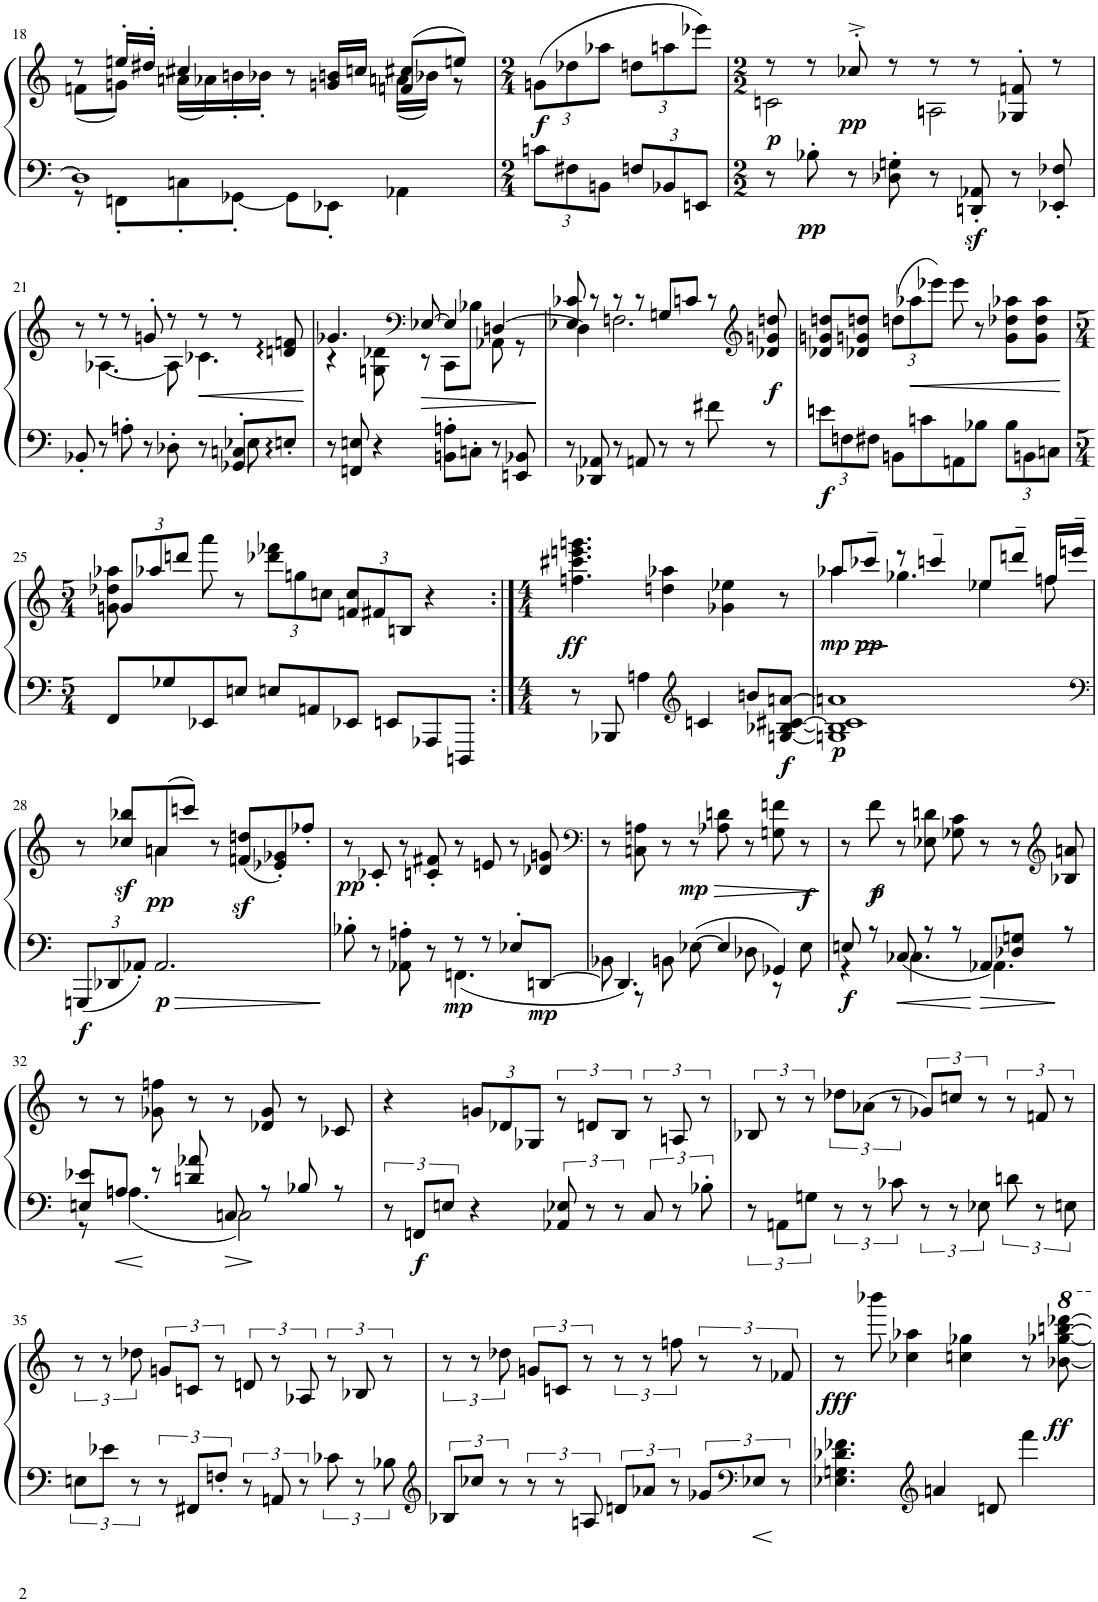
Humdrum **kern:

**kern	**kern	**dynam
*part1	*part1	*part1
*staff2	*staff1	*staff1/2
*I"Piano	*	*
*I'Pno.	*	*
!!LO:PB:g=z
*clefF4	*clefG2	*
*k[]	*k[]	*
*M2/2	*M2/2	*
=18	=18	=18
*^	*^	*
1D]	8r	8r	(8fn\L	.
.	8FFn'\L	16een'/LL	8gn\J)	.
.	.	16dd#X'/JJ	.	.
.	8Cn'\	4cc#X/	(16an\LL	.
.	.	.	16a-X\)	.
.	[8GG-X'\J	.	16bn'\	.
.	.	.	16b-X'\JJ	.
.	8GG-\L]	8r	4ryy	.
.	8EE-X'\J	16gn/ 16bn/LL	.	.
.	.	16ccn/JJ	.	.
.	4AA-X\	(8fn/ 8cc#X/L	(16an\LL	.
.	.	.	16b-X\JJ)	.
.	.	8een/J)	8r	.
*v	*v	*	*	*
*	*v	*v	*
=19	=19	=19
*M2/4	*M2/4	*
*Xbrackettup	*Xbrackettup	*
*	*^	*
!	!	!	!LO:DY:b
*	*v	*v	*
12cn\L	(12gn\L	f
12F#X\	12dd-X\	.
12BBn\J	12aa-X\J	.
12Fn/L	12ddn\L	.
12BB-X/	12aan\	.
12EEn/J	12eee-X\J)	.
=20	=20	=20
*M2/2	*M2/2	*
*	*^	*
!	!	!	!LO:DY:b
8r	8r	2cn\	p
!	!	!	!LO:DY:b=2
8B-X'\	8r	.	pp
!	!	!	!LO:DY:b
8r	8cc-X'^/	.	pp
8D-X\' 8Gn\'	8r	.	.
8r	8r	2An\	.
8DDn/z<' 8AA-X/z<'	8r	.	.
8r	8G-X/' 8fn/'	.	.
8EE-X/' 8F-X/'	8r	.	.
!!LO:LB:g=z	!!
=21	=21	=21	=21
*^	*	*	*
8BB-X'/	2.ryy	8r	8ryy	.
8r	.	8r	[4.A-X\	.
8An'\	.	8r	.	.
8r	.	8gn'/	.	.
8D-X'\	.	8r	8A-\]	.
!	!	!	!	!LO:HP:b
8r	.	8r	4.c-X\	<
8GG-X/' 8Cn/'L	8E-X\	8r	.	.
8En:'/J	8ryy	8dn/ 8fn/	.	.
*v	*v	*	*	*
*	*v	*v	*
.	.	[
=22	=22	=22
*	*^	*
8r	4.g-X/	4r	.
8FFn/ 8En/	.	.	.
4r	.	8Gn\ 8d-X\	.
*	*clefF4	*	*
!	!	!	!LO:HP:b
.	[8E-X/	8r	>
8BBn\' 8An\'L	4E-/]	8CC\L	.
8Cn'\J	.	8B-X\J	.
8r	[4Dn/	8AA-X\	.
8EEn/ 8BB-X/	.	8r	.
*	*v	*v	*
.	.	]
=23	=23	=23
*	*^	*
8r	8E-X/ 8c-X/	4D\]	.
8DD-X/ 8AA-X/	8r	.	.
8r	8r	2.Fn\	.
8AAn/	8r	.	.
8r	8Gn/L	.	.
8r	8cn/J	.	.
8f#X\	8r	.	.
*	*clefG2	*	*
!	!	!	!LO:DY:b
8r	8d-X/ 8gn/ 8ddn/	.	f
*	*v	*v	*
=24	=24	=24
!	!	!LO:DY:b=2
12en\L	8d-X/ 8gn/ 8ddn/L	f
12Fn\	.	.
.	8d-X/ 8gn/ 8ddn/J	.
12F#X\J	.	.
8BBn\L	(12ddn\L	.
!	!	!LO:HP:b
.	12aa-X\	<
8cn\	.	.
.	12eee-X\J)	.
8AAn\	8eee-\	.
8B-X\J	8r	.
12B-\L	8g\ 8dd-X\ 8aa-X\L	.
12BBn\	.	.
.	8g\ 8dd-\ 8aa-\J	.
12Cn\J	.	.
.	.	[
!!LO:LB:g=z
=25	=25	=25
*M5/4	*M5/4	*
*	*^	*
8FF/L	12g/L	8gn\ 8dd-X\ 8aa-X\	.
.	12aa-X/	.	.
8G-X/	.	1ryy	.
.	12dddn/J	.	.
8EE-X/	8aaa\	.	.
8En/J	8r	.	.
8En/L	12ddd-X\ 12fff-X\L	.	.
.	12ggn\	.	.
8AAn/	.	.	.
.	12ccn\J	.	.
8EE-X/J	12fn/ 12cc/L	.	.
.	12f#X/	.	.
8EEn/L	.	.	.
.	12Bn/J	.	.
8AAA-X/	4r	.	.
8DDDn/J	.	8ryy	.
*	*v	*v	*
=26:|!	=26:|!	=26:|!
*M4/4	*M4/4	*
*	*^	*
!	!	!	!LO:DY:b
*	*v	*v	*
8r	4.ffn\ 4.ccc#X\ 4.eeen\ 4.gggn\	ff
8BBB-X/	.	.
4An\	.	.
.	4ddn\ 4aa-X\	.
*clefG2	*	*
4cn/	.	.
.	4g-X\ 4ee-X\	.
8bn/L	.	.
!	!	!LO:DY:b=2
[8Gn/ [8B-X/ [8c#X/ [8an/J	8r	f
=27	=27	=27
!	!	!LO:HP:b
*	*^	*
!	!	!	!LO:DY:n=1:b=2
!	!	!	!LO:DY:n=2:b
1Gn] 1B-] 1c#] 1an]	8aa-X/L	4aa-\	> p mp
!	!	!	!LO:DY:n=3:b
.	8ccc-X~/J	.	pp
.	8r	4.gg-X\	]
.	4cccn~/	.	.
.	8ee-X/L	4ee-\	.
.	8dddn~/J	.	.
.	16ffn/LL	8ff\	.
.	16eeen~/JJ	.	.
!!LO:LB:g=z	!!
=28	=28	=28	=28
*clefF4	*	*	*
!	!	!	!LO:DY:b=2
12GGGn/L	8r	4ryy	f
12DD-X/	.	.	.
!	!	!	!LO:DY:b
.	8cc-X/ 8bb-X/L	.	sf
12AA-X'/J	.	.	.
!	!	!	!LO:DY:b=2
!	!	!	!LO:DY:n=1:b
2.AA-/	(8an/	4a\	p pp
.	8cccn/J)	.	.
.	8r	2ryy	.
!	!	!	!LO:DY:n=2:b
.	(8fn/ 8ddn/L	.	sf
.	8e-X/' 8g-X/')	.	.
.	8ff-X'/J	.	.
*	*v	*v	*
=29	=29	=29
*^	*	*
!	!	!	!LO:DY:b
8B-X'\	2ryy	8r	pp
8r	.	8c-X'/	.
8AA-X\' 8An\'	.	8r	.
8r	.	8cn/' 8f#X/'	.
!	!	!	!LO:DY:b=2
8r	4.FFn\	8r	mp
8r	.	8en/	.
8E-X'/L	.	8r	.
!	!	!	!LO:DY:b=2
[8DDn/J	8ryy	8d-X/ 8gn/	mp
=30	=30	=30	=30
*	*	*clefF4	*
4.DD/]	8BB-X\	8r	.
.	8r	8Cn\ 8An\	.
.	8BBn\	8r	.
!	!	!	!LO:DY:a=2
[8E-X\	4ryy	8r	mp
4E-/]	.	8A-X\ 8dn\	.
.	8D-X\	8r	.
4GG-X/	8r	8Gn\ 8fn\	.
!	!	!	!LO:DY:a=2
.	8E-\	8r	f
=31	=31	=31	=31
!	!	!	!LO:DY:b=2
8En/	4r	8r	f
!	!	!	!LO:DY:b
!	!	!	!LO:DY:n=1:b
8r	.	8f\	f p
8C-X/	4.C-\	8r	.
8r	.	8E-X\ 8dn\	.
8r	.	8G-X\ 8c\	.
8AA-X/L	4.AA-\	8r	.
8D-X/ 8Gn/J	.	8r	.
*	*	*clefG2	*
8r	.	8B-X/ 8an/	.
!!LO:LB:g=z
=32	=32	=32	=32
8En/ 8e-X/L	8r	8r	.
8An/J	4.A\	8r	.
8r	.	8g-X\ 8ffn\	.
8dn/ 8a-X/	.	8r	.
8Cn/	2C\	8r	.
8r	.	8d-X/ 8g-/	.
8B-X/	.	8r	.
8r	.	8c-X/	.
*v	*v	*	*
=33	=33	=33
*brackettup	*	*
12r	4r	.
!	!	!LO:DY:b=2
12FFn/L	.	f
12En/J	.	.
4r	12gn/L	.
.	12d-X/	.
.	12G-X/J	.
*	*brackettup	*
12AA-X/ 12E-X/	12r	.
12r	12dn/L	.
12r	12B/J	.
12C/	12r	.
12r	12An/	.
12B-X'\	12r	.
=34	=34	=34
12r	12B-X/	.
12AAn\L	12r	.
12Gn\J	12r	.
12r	12dd-X\L	.
12r	(12a-X\J	.
12c-X\	12r	.
12r	12g-X/L)	.
12r	12ccn/J	.
12E-X\	12r	.
12dn\	12r	.
12r	12fn/	.
12En\	12r	.
!!LO:LB:g=z
=35	=35	=35
12En\L	12r	.
12e-X\J	12r	.
12r	12dd-X\	.
12r	12gn/L	.
12FF#X/L	12cn/J	.
12Fn'/J	12r	.
12r	12dn/	.
12AAn/	12r	.
12r	12A-X/	.
12c-X\	12r	.
12r	12B-X/	.
12B-X\	12r	.
=36	=36	=36
*clefG2	*	*
12B-X/L	12r	.
12cc-X/J	12r	.
4r	12dd-X\	.
.	12gn/L	.
.	12cn/J	.
12An/	4r	.
12dn/L	.	.
12a-X/J	.	.
12r	12ffn\	.
12g-X/L	12r	.
*clefF4	*	*
12E-X/J	12r	.
12r	12f-X/	.
=37	=37	=37
!	!	!LO:DY:b
4.E-X\ 4.Gn\ 4.d-X\ 4.f-X\	8r	fff
.	8bbb-X\	.
.	4cc-X\ 4aa-X\	.
*clefG2	*	*
4an/	.	.
.	4ccn\ 4gg-X\	.
8dn/	.	.
4fff\	8r	.
!	!	!LO:DY:b
.	[8bb-X\ [8ggg-X\ [8bbbn\ [8dddd-X\	ff
=	=	=
*-	*-	*-
